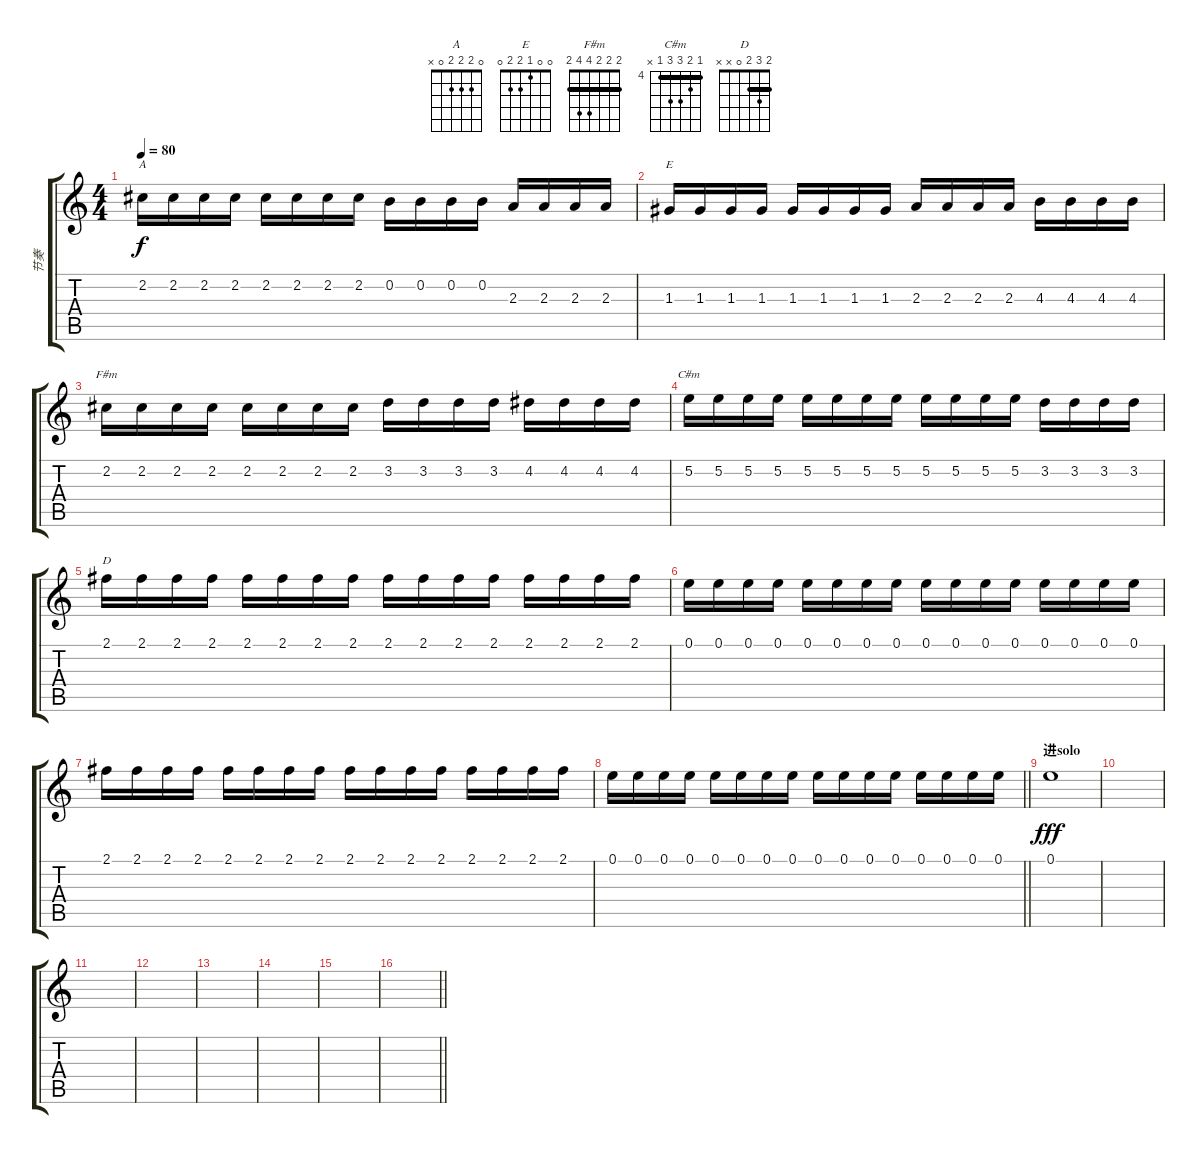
\track ("节奏" "节奏") {instrument acousticguitarnylon}
\staff {score tabs}
\tuning (E4 B3 G3 D3 A2 E2) {hide}
\chord ("A" 0 2 2 2 0 x)
\chord ("E" 0 0 1 2 2 0)
\chord ("F#m" 2 2 2 4 4 2) {barre 2}
\chord ("C#m" 4 5 6 6 4 x) {firstfret 4 barre 4}
\chord ("D" 2 3 2 0 x x) {barre 2}
\ts (4 4)
\tempo 80
\clef g2
\ks c
2.2.16{ch "A" dy f} 2.2.16 2.2.16 2.2.16 2.2.16 2.2.16 2.2.16 2.2.16 0.2.16 0.2.16 0.2.16 0.2.16 2.3.16 2.3.16 2.3.16 2.3.16 |
1.3.16{ch "E"} 1.3.16 1.3.16 1.3.16 1.3.16 1.3.16 1.3.16 1.3.16 2.3.16 2.3.16 2.3.16 2.3.16 4.3.16 4.3.16 4.3.16 4.3.16 |
2.2.16{ch "F#m"} 2.2.16 2.2.16 2.2.16 2.2.16 2.2.16 2.2.16 2.2.16 3.2.16 3.2.16 3.2.16 3.2.16 4.2.16 4.2.16 4.2.16 4.2.16 |
5.2.16{ch "C#m"} 5.2.16 5.2.16 5.2.16 5.2.16 5.2.16 5.2.16 5.2.16 5.2.16 5.2.16 5.2.16 5.2.16 3.2.16 3.2.16 3.2.16 3.2.16 |
2.1.16{ch "D"} 2.1.16 2.1.16 2.1.16 2.1.16 2.1.16 2.1.16 2.1.16 2.1.16 2.1.16 2.1.16 2.1.16 2.1.16 2.1.16 2.1.16 2.1.16 |
0.1.16 0.1.16 0.1.16 0.1.16 0.1.16 0.1.16 0.1.16 0.1.16 0.1.16 0.1.16 0.1.16 0.1.16 0.1.16 0.1.16 0.1.16 0.1.16 |
2.1.16 2.1.16 2.1.16 2.1.16 2.1.16 2.1.16 2.1.16 2.1.16 2.1.16 2.1.16 2.1.16 2.1.16 2.1.16 2.1.16 2.1.16 2.1.16 |
\barLineRight lightlight
0.1.16 0.1.16 0.1.16 0.1.16 0.1.16 0.1.16 0.1.16 0.1.16 0.1.16 0.1.16 0.1.16 0.1.16 0.1.16 0.1.16 0.1.16 0.1.16 |
\section ("" "进solo")
0.1.1{dy fff} |
|
|
|
|
|
|
\barLineRight lightlight
